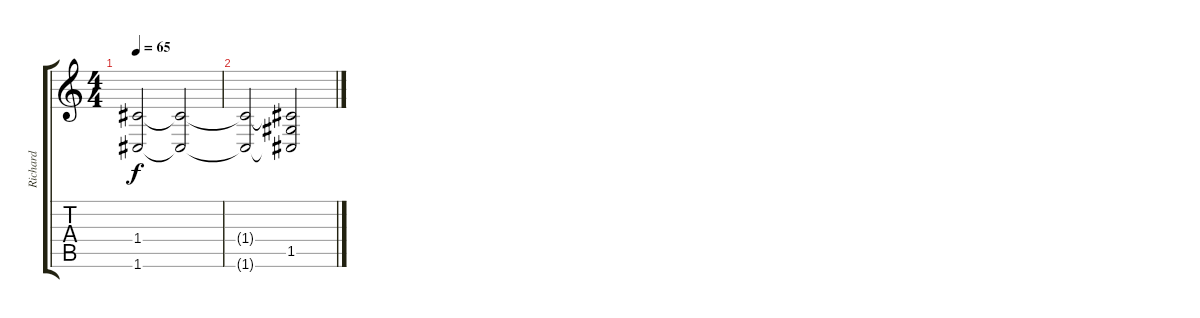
\track ("Richard" "Richard") {instrument distortionguitar}
\staff {score tabs}
\tuning (D4 A3 F3 C3 G2 C2) {hide}
\ts (4 4)
\tempo 65
\clef g2
\ks c
(1.4{t} 1.6{t}).2{dy f volume 9} (1.4{t} 1.6{t}).2 |
(1.4{t} 1.6{t}).2{volume 6} (1.4{t} 1.5{t} 1.6{t}).2
